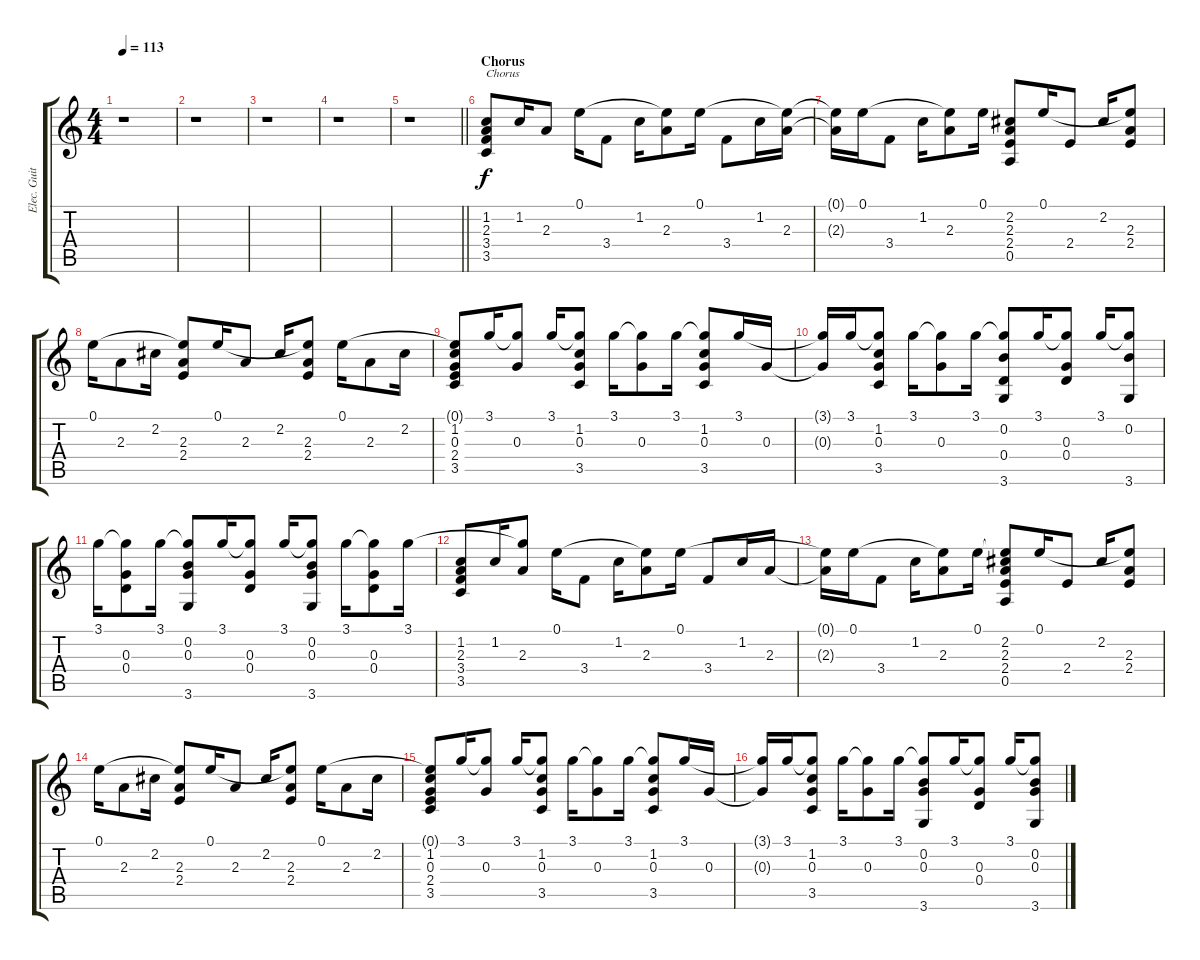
\track ("Elec. Guitar 2" "Elec. Guit") {instrument electricguitarclean}
\staff {score tabs}
\tuning (E4 B3 G3 D3 A2 E2) {hide}
\ts (4 4)
\tempo 113
\clef g2
\ks c
r.1{dy f} |
r.1 |
r.1 |
r.1 |
\barLineRight lightlight
r.1 |
\section ("" "Chorus")
(1.2 2.3 3.4 3.5).8{txt "Chorus"} 1.2.16 2.3.8 0.1.16 3.4.8 1.2.16 (0.1{t} 2.3).8 0.1.16 3.4.8 1.2.16 (0.1{t} 2.3).16 |
(0.1{t} 2.3{t}).16 0.1.16 3.4.8 1.2.16 (0.1{t} 2.3).8 0.1.16 (2.2 2.3 2.4 0.5).8 0.1.16 2.4.8 2.2.16 (0.1{t} 2.3 2.4).8 |
0.1.16 2.3.8 2.2.16 (0.1{t} 2.3 2.4).8 0.1.16 2.3.8 2.2.16 (0.1{t} 2.3 2.4).8 0.1.16 2.3.8 2.2.16 |
(0.1{t} 1.2 0.3 2.4 3.5).8 3.1.16 (3.1{t} 0.3).8 3.1.16 (3.1{t} 1.2 0.3 3.5).8 3.1.16 (3.1{t} 0.3).8 3.1.16 (3.1{t} 1.2 0.3 3.5).8 3.1.16 0.3.16 |
(3.1{t} 0.3{t}).16 3.1.16 (3.1{t} 1.2 0.3 3.5).8 3.1.16 (3.1{t} 0.3).8 3.1.16 (3.1{t} 0.2 0.4 3.6).8 3.1.16 (3.1{t} 0.3 0.4).8 3.1.16 (3.1{t} 0.2 3.6).8 |
3.1.16 (3.1{t} 0.3 0.4).8 3.1.16 (3.1{t} 0.2 0.3 3.6).8 3.1.16 (3.1{t} 0.3 0.4).8 3.1.16 (3.1{t} 0.2 0.3 3.6).8 3.1.16 (3.1{t} 0.3 0.4).8 3.1.16 |
(1.2 2.3 3.4 3.5).8 1.2.16 (3.1{t} 2.3).8 0.1.16 3.4.8 1.2.16 (0.1{t} 2.3).8 0.1.16 3.4.8 1.2.16 2.3.16 |
(0.1{t} 2.3{t}).16 0.1.16 3.4.8 1.2.16 (0.1{t} 2.3).8 0.1.16 (0.1{t} 2.2 2.3 2.4 0.5).8 0.1.16 2.4.8 2.2.16 (0.1{t} 2.3 2.4).8 |
0.1.16 2.3.8 2.2.16 (0.1{t} 2.3 2.4).8 0.1.16 2.3.8 2.2.16 (0.1{t} 2.3 2.4).8 0.1.16 2.3.8 2.2.16 |
(0.1{t} 1.2 0.3 2.4 3.5).8 3.1.16 (3.1{t} 0.3).8 3.1.16 (3.1{t} 1.2 0.3 3.5).8 3.1.16 (3.1{t} 0.3).8 3.1.16 (3.1{t} 1.2 0.3 3.5).8 3.1.16 0.3.16 |
(3.1{t} 0.3{t}).16 3.1.16 (3.1{t} 1.2 0.3 3.5).8 3.1.16 (3.1{t} 0.3).8 3.1.16 (3.1{t} 0.2 0.3 3.6).8 3.1.16 (3.1{t} 0.3 0.4).8 3.1.16 (3.1{t} 0.2 0.3 3.6).8
